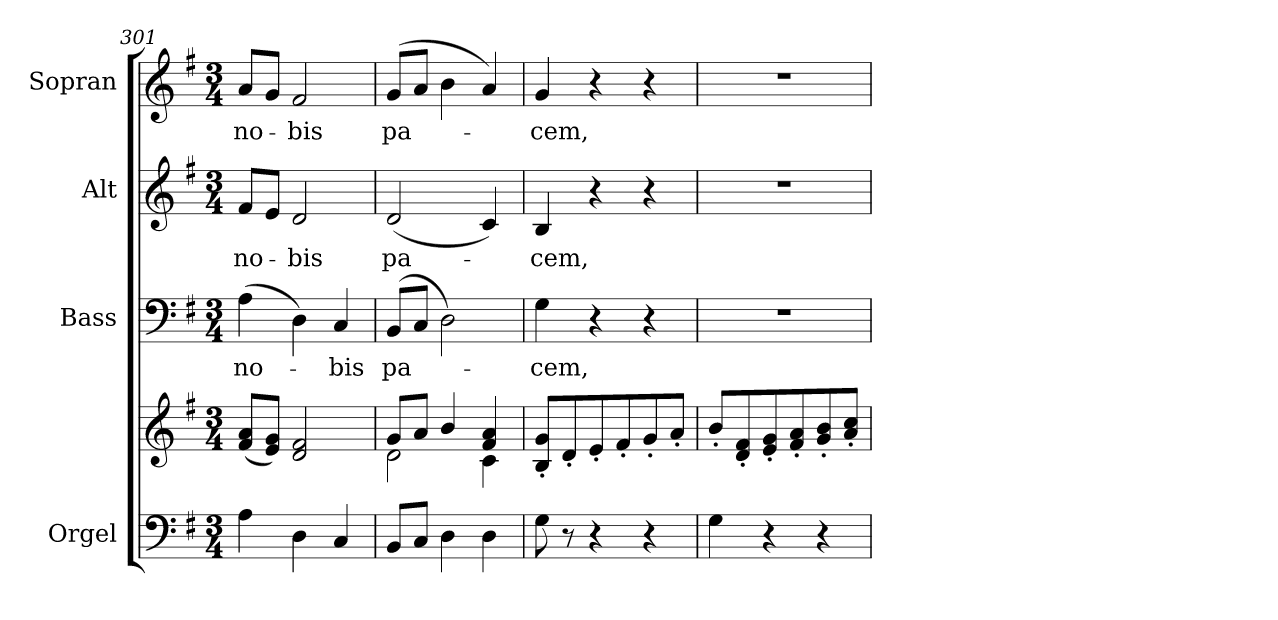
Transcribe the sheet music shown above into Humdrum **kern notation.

**kern	**kern	**kern	**text	**kern	**text	**kern	**text
*part4	*part4	*part3	*part3	*part2	*part2	*part1	*part1
*staff5	*staff4	*staff3	*staff3	*staff2	*staff2	*staff1	*staff1
*I"Orgel	*	*I"Bass	*	*I"Alt	*	*I"Sopran	*
*I'Org.	*	*I'B.	*	*I'A.	*	*I'S.	*
*clefF4	*clefG2	*clefF4	*	*clefG2	*	*clefG2	*
*k[f#]	*k[f#]	*k[f#]	*	*k[f#]	*	*k[f#]	*
*G:	*G:	*G:	*	*G:	*	*G:	*
*M3/4	*M3/4	*M3/4	*	*M3/4	*	*M3/4	*
=301	=301	=301	=301	=301	=301	=301	=301
!	!	!	!LO:LY:b	!	!LO:LY:b	!	!LO:LY:b
4A\	(<8f#/ 8a/L	(>4A\	no-	8f#/L	no-	8a/L	no-
.	8e/ 8g/J)	.	.	8e/J	.	8g/J	.
!	!	!	!	!	!LO:LY:b	!	!LO:LY:b
4D\	2d/ 2f#/	4D\)	.	2d/	-bis	2f#/	-bis
!	!	!	!LO:LY:b	!	!	!	!
4C/	.	4C/	-bis	.	.	.	.
!!LO:LB:g=z
=302	=302	=302	=302	=302	=302	=302	=302
*	*^	*	*	*	*	*	*
!	!	!	!	!LO:LY:b	!	!LO:LY:b	!	!LO:LY:b
8BB/L	8g/L	2d\	(>8BB/L	pa-	(<2d/	pa-	(>8g/L	pa-
8C/J	8a/J	.	8C/J	.	.	.	8a/J	.
4D\	4b/	.	2D\)	.	.	.	4b\	.
4D\	4f#/ 4a/	4c\	.	.	4c/)	.	4a/)	.
=303	=303	=303	=303	=303	=303	=303	=303	=303
!	!	!	!	!LO:LY:b	!	!LO:LY:b	!	!LO:LY:b
*	*v	*v	*	*	*	*	*	*
8G\	8B/'< 8g/'<L	4G\	-cem,	4B/	-cem,	4g/	-cem,
8r	8d'</	.	.	.	.	.	.
4r	8e'</	4r	.	4r	.	4r	.
.	8f#'</	.	.	.	.	.	.
4r	8g'</	4r	.	4r	.	4r	.
.	8a'</J	.	.	.	.	.	.
=304	=304	=304	=304	=304	=304	=304	=304
4G\	8b'</L	2.r	.	2.r	.	2.r	.
.	8d/'< 8f#/'<	.	.	.	.	.	.
4r	8e/'< 8g/'<	.	.	.	.	.	.
.	8f#/'< 8a/'<	.	.	.	.	.	.
4r	8g/'< 8b/'<	.	.	.	.	.	.
.	8a/'< 8cc/'<J	.	.	.	.	.	.
=	=	=	=	=	=	=	=
*-	*-	*-	*-	*-	*-	*-	*-
